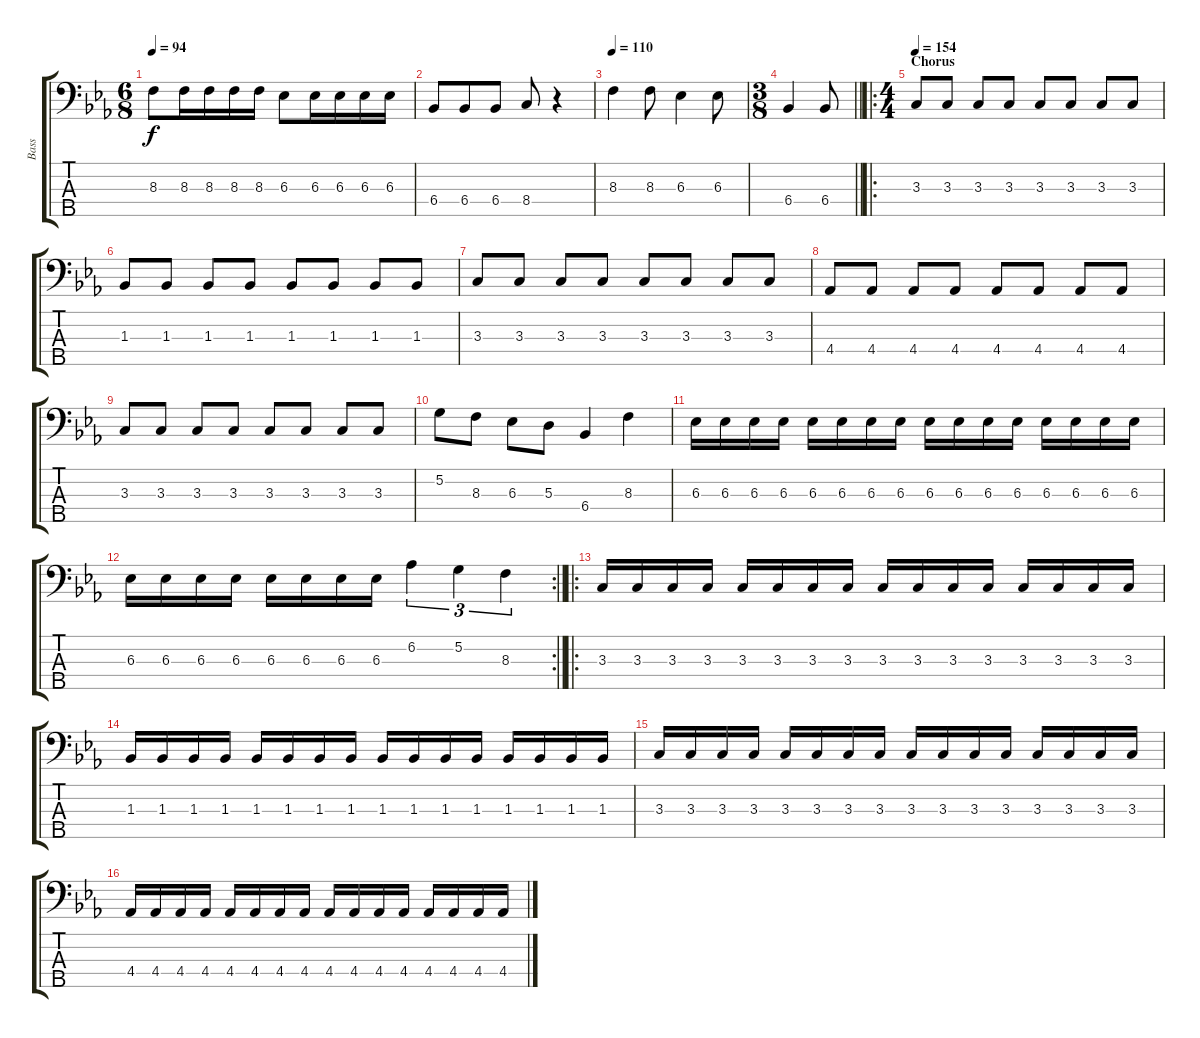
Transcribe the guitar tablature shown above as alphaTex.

\track ("Bass" "Bass") {instrument electricbasspick}
\staff {score tabs}
\tuning (G2 D2 A1 E1 B0) {hide}
\ts (6 8)
\tempo 94
\clef f4
\ks cminor
8.3.8{dy f} 8.3.16 8.3.16 8.3.16 8.3.16 6.3.8 6.3.16 6.3.16 6.3.16 6.3.16 |
6.4.8 6.4.8 6.4.8 8.4.8 r.4 |
\tempo 110
8.3.4 8.3.8 6.3.4 6.3.8 |
\ts (3 8)
\barLineRight lightlight
6.4.4 6.4.8 |
\ro
\ts (4 4)
\section ("" "Chorus")
\tempo 154
3.3.8 3.3.8 3.3.8 3.3.8 3.3.8 3.3.8 3.3.8 3.3.8 |
1.3.8 1.3.8 1.3.8 1.3.8 1.3.8 1.3.8 1.3.8 1.3.8 |
3.3.8 3.3.8 3.3.8 3.3.8 3.3.8 3.3.8 3.3.8 3.3.8 |
4.4.8 4.4.8 4.4.8 4.4.8 4.4.8 4.4.8 4.4.8 4.4.8 |
3.3.8 3.3.8 3.3.8 3.3.8 3.3.8 3.3.8 3.3.8 3.3.8 |
5.2.8 8.3.8 6.3.8 5.3.8 6.4.4 8.3.4 |
6.3.16 6.3.16 6.3.16 6.3.16 6.3.16 6.3.16 6.3.16 6.3.16 6.3.16 6.3.16 6.3.16 6.3.16 6.3.16 6.3.16 6.3.16 6.3.16 |
\rc 2
\barLineRight lightlight
6.3.16 6.3.16 6.3.16 6.3.16 6.3.16 6.3.16 6.3.16 6.3.16 6.2.4{tu (3 2)} 5.2.4{tu (3 2)} 8.3.4{tu (3 2)} |
\ro
3.3.16 3.3.16 3.3.16 3.3.16 3.3.16 3.3.16 3.3.16 3.3.16 3.3.16 3.3.16 3.3.16 3.3.16 3.3.16 3.3.16 3.3.16 3.3.16 |
1.3.16 1.3.16 1.3.16 1.3.16 1.3.16 1.3.16 1.3.16 1.3.16 1.3.16 1.3.16 1.3.16 1.3.16 1.3.16 1.3.16 1.3.16 1.3.16 |
3.3.16 3.3.16 3.3.16 3.3.16 3.3.16 3.3.16 3.3.16 3.3.16 3.3.16 3.3.16 3.3.16 3.3.16 3.3.16 3.3.16 3.3.16 3.3.16 |
4.4.16 4.4.16 4.4.16 4.4.16 4.4.16 4.4.16 4.4.16 4.4.16 4.4.16 4.4.16 4.4.16 4.4.16 4.4.16 4.4.16 4.4.16 4.4.16
